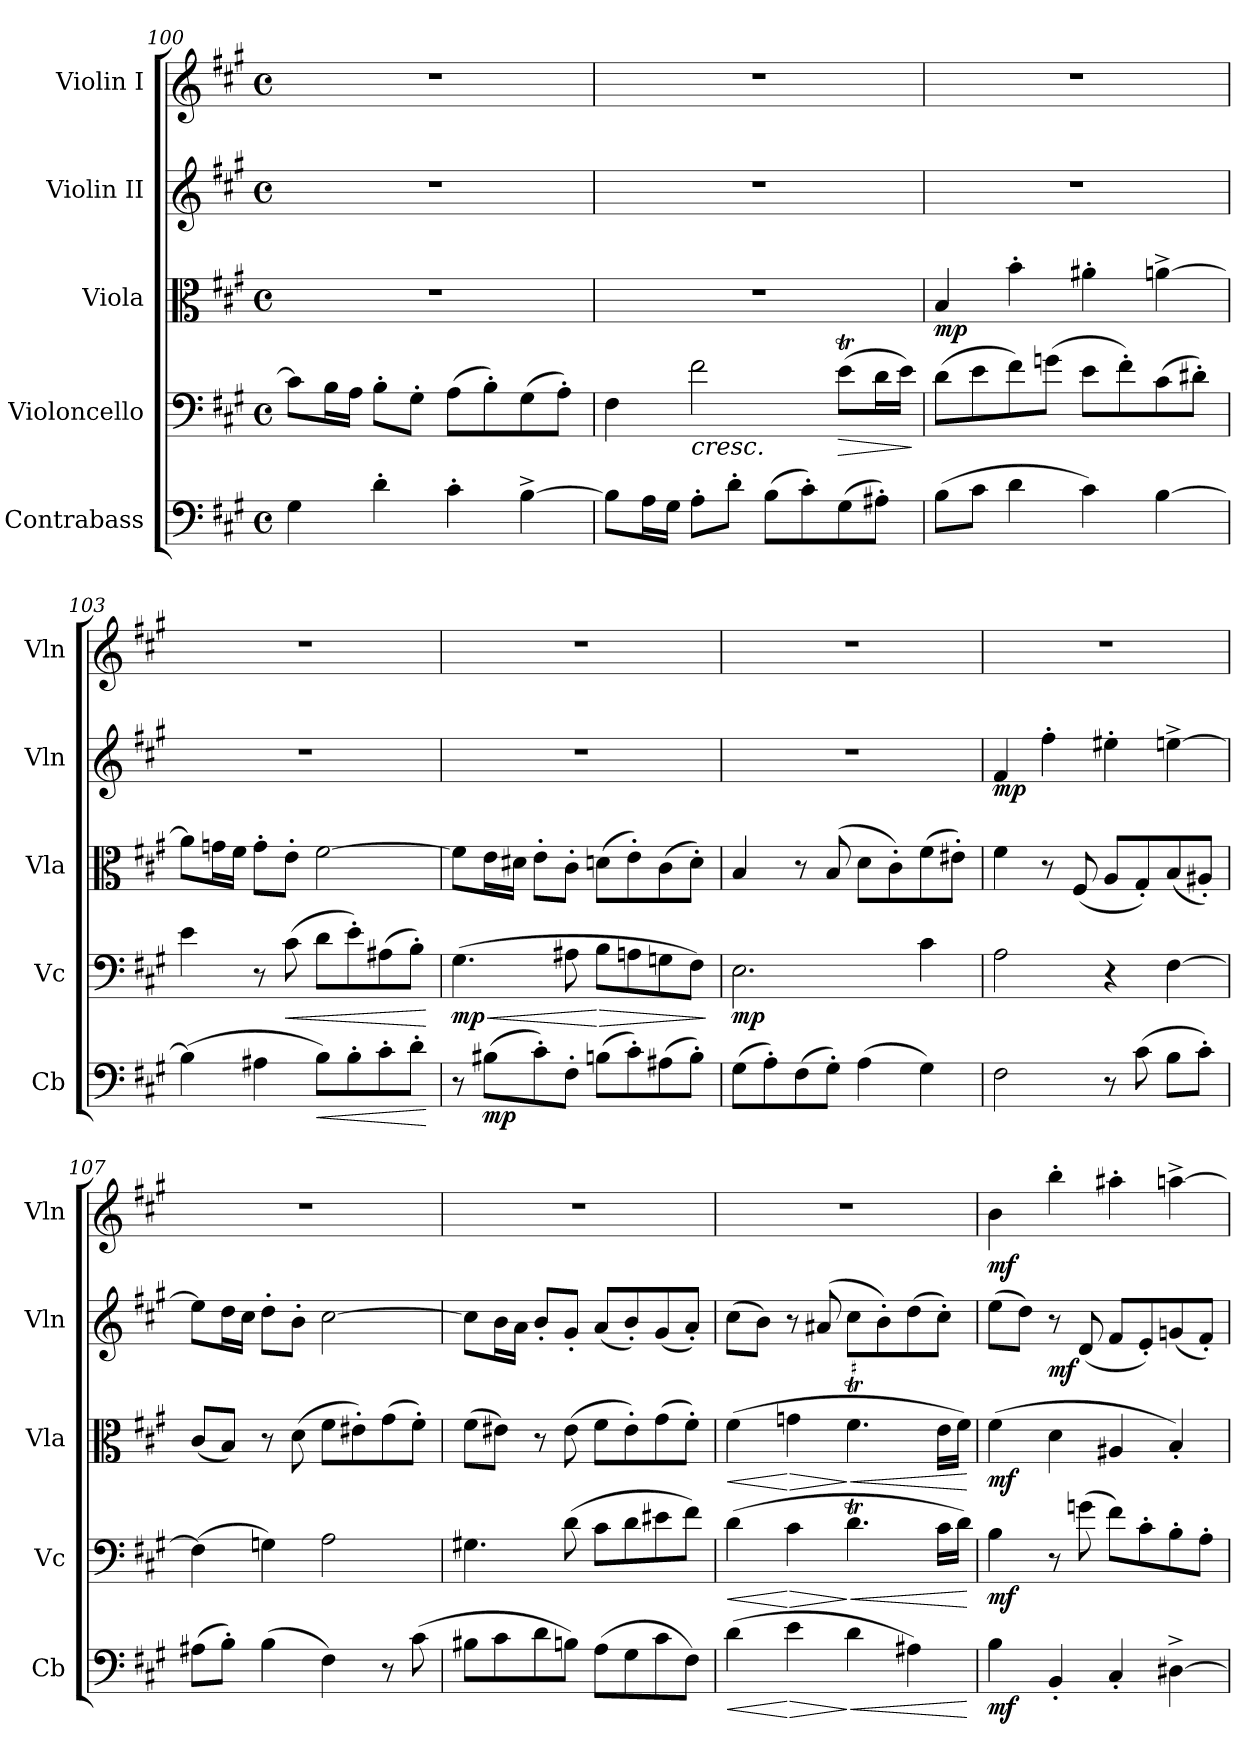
**kern	**dynam	**kern	**dynam	**kern	**dynam	**kern	**dynam	**kern	**dynam
*part5	*part5	*part4	*part4	*part3	*part3	*part2	*part2	*part1	*part1
*staff5	*staff5	*staff4	*staff4	*staff3	*staff3	*staff2	*staff2	*staff1	*staff1
*I"Contrabass	*	*I"Violoncello	*	*I"Viola	*	*I"Violin II	*	*I"Violin I	*
*I'Cb	*	*I'Vc	*	*I'Vla	*	*I'Vln	*	*I'Vln	*
!!LO:PB:g=z
*clefF4	*	*clefF4	*	*clefC3	*	*clefG2	*	*clefG2	*
*ITrd7c12	*	*	*	*	*	*	*	*	*
*k[f#c#g#]	*	*k[f#c#g#]	*	*k[f#c#g#]	*	*k[f#c#g#]	*	*k[f#c#g#]	*
*M4/4	*	*M4/4	*	*M4/4	*	*M4/4	*	*M4/4	*
*met(c)	*	*met(c)	*	*met(c)	*	*met(c)	*	*met(c)	*
=100	=100	=100	=100	=100	=100	=100	=100	=100	=100
4GG#\	.	8c#\L]	.	1r	.	1r	.	1r	.
.	.	16B\L	.	.	.	.	.	.	.
.	.	16A\JJ	.	.	.	.	.	.	.
4D'\	.	8B'\L	.	.	.	.	.	.	.
.	.	8G#'\J	.	.	.	.	.	.	.
4C#'\	.	(8A\L	.	.	.	.	.	.	.
.	.	8B'\)	.	.	.	.	.	.	.
[4BB^\	.	(8G#\	.	.	.	.	.	.	.
.	.	8A'\J)	.	.	.	.	.	.	.
=101	=101	=101	=101	=101	=101	=101	=101	=101	=101
8BB\L]	.	4F#\	.	1r	.	1r	.	1r	.
16AA\L	.	.	.	.	.	.	.	.	.
16GG#\JJ	.	.	.	.	.	.	.	.	.
!	!	!	!LO:HP:b	!	!	!	!	!	!
8AA'\L	.	2f#\	<	.	.	.	.	.	.
8D'\J	.	.	.	.	.	.	.	.	.
(8BB\L	.	.	.	.	.	.	.	.	.
8C#'\)	.	.	.	.	.	.	.	.	.
!	!	!	!LO:HP:b	!	!	!	!	!	!
(8GG#\	.	(8eT\L	>	.	.	.	.	.	.
8AA#X'\J)	.	16d\L	.	.	.	.	.	.	.
.	.	16e\JJ)	[	.	.	.	.	.	.
.	.	.	]	.	.	.	.	.	.
=102	=102	=102	=102	=102	=102	=102	=102	=102	=102
!	!	!	!	!	!LO:DY:b	!	!	!	!
(8BB\L	.	(8d\L	.	4B/	mp	1r	.	1r	.
8C#\J	.	8e\	.	.	.	.	.	.	.
4D\	.	8f#\)	.	4b'\	.	.	.	.	.
.	.	(8gn\J	.	.	.	.	.	.	.
4C#\)	.	8e\L	.	4a#X'\	.	.	.	.	.
.	.	8f#'\)	.	.	.	.	.	.	.
[4BB\	.	(8c#\	.	[4an^\	.	.	.	.	.
.	.	8d#X'\J)	.	.	.	.	.	.	.
=103	=103	=103	=103	=103	=103	=103	=103	=103	=103
(4BB\]	.	4e\	.	8a\L]	.	1r	.	1r	.
.	.	.	.	16gn\L	.	.	.	.	.
.	.	.	.	16f#\JJ	.	.	.	.	.
4AA#X\	.	8r	.	8g'\L	.	.	.	.	.
!	!	!	!LO:HP:b	!	!	!	!	!	!
.	.	(8c#\	<	8e'\J	.	.	.	.	.
!	!LO:HP:b	!	!	!	!	!	!	!	!
8BB\L)	<	8d\L	.	[2f#\	.	.	.	.	.
8BB'\	.	8e'\)	.	.	.	.	.	.	.
8C#'\	.	(8A#X\	.	.	.	.	.	.	.
8D'\J	.	8B'\J)	.	.	.	.	.	.	.
.	[	.	[	.	.	.	.	.	.
=104	=104	=104	=104	=104	=104	=104	=104	=104	=104
!	!	!	!LO:HP:b	!	!	!	!	!	!
!	!	!	!LO:DY:n=1:b	!	!	!	!	!	!
8r	.	(4.G#\	< mp	8f#\L]	.	1r	.	1r	.
!	!LO:DY:b	!	!	!	!	!	!	!	!
(8BB#X\L	mp	.	.	16e\L	.	.	.	.	.
.	.	.	.	16d#X\JJ	.	.	.	.	.
8C#'\)	.	.	.	8e'\L	.	.	.	.	.
8FF#'\J	.	8A#X\	.	8c#'\J	.	.	.	.	.
!	!	!	!LO:HP:n=1:b	!	!	!	!	!	!
(8BBn\L	.	8B\L	[ >	(8dn\L	.	.	.	.	.
8C#'\)	.	8An\	.	8e'\)	.	.	.	.	.
(8AA#X\	.	8Gn\	.	(8c#\	.	.	.	.	.
8BB'\J)	.	8F#\J)	.	8d'\J)	.	.	.	.	.
.	.	.	]	.	.	.	.	.	.
=105	=105	=105	=105	=105	=105	=105	=105	=105	=105
!	!	!	!LO:DY:b	!	!	!	!	!	!
(8GG#\L	.	2.E\	mp	4B/	.	1r	.	1r	.
8AA'\)	.	.	.	.	.	.	.	.	.
(8FF#\	.	.	.	8r	.	.	.	.	.
8GG#'\J)	.	.	.	(8B/	.	.	.	.	.
(4AA\	.	.	.	8d\L	.	.	.	.	.
.	.	.	.	8c#'\)	.	.	.	.	.
4GG#\)	.	4c#\	.	(8f#\	.	.	.	.	.
.	.	.	.	8e#X'\J)	.	.	.	.	.
=106	=106	=106	=106	=106	=106	=106	=106	=106	=106
!	!	!	!	!	!	!	!LO:DY:b	!	!
2FF#\	.	2A\	.	4f#\	.	4f#/	mp	1r	.
.	.	.	.	8r	.	4ff#'\	.	.	.
.	.	.	.	(8F#/	.	.	.	.	.
8r	.	4r	.	8A/L	.	4ee#X'\	.	.	.
(8C#\	.	.	.	8G#'/)	.	.	.	.	.
8BB\L	.	[4F#\	.	(8B/	.	[4een^\	.	.	.
8C#'\J)	.	.	.	8A#X'/J)	.	.	.	.	.
=107	=107	=107	=107	=107	=107	=107	=107	=107	=107
(8AA#X\L	.	(4F#\]	.	(8c#/L	.	8ee\L]	.	1r	.
8BB'\J)	.	.	.	8B/J)	.	16dd\L	.	.	.
.	.	.	.	.	.	16cc#\JJ	.	.	.
(4BB\	.	4Gn\)	.	8r	.	8dd'\L	.	.	.
.	.	.	.	(8d\	.	8b'\J	.	.	.
4FF#\)	.	2A\	.	8f#\L	.	[2cc#\	.	.	.
.	.	.	.	8e#X'\)	.	.	.	.	.
8r	.	.	.	(8g#\	.	.	.	.	.
(8C#\	.	.	.	8f#'\J)	.	.	.	.	.
!!LO:LB:g=z
=108	=108	=108	=108	=108	=108	=108	=108	=108	=108
8BB#X\L	.	4.G#X\	.	(8f#\L	.	8cc#\L]	.	1r	.
8C#\	.	.	.	8e#X\J)	.	16b\L	.	.	.
.	.	.	.	.	.	16a\JJ	.	.	.
8D\	.	.	.	8r	.	8b'/L	.	.	.
8BBn\J)	.	(8d\	.	(8e#\	.	8g#'/J	.	.	.
(8AA\L	.	8c#\L	.	8f#\L	.	(8a/L	.	.	.
8GG#\	.	8d\	.	8e#'\)	.	8b'/)	.	.	.
8C#\	.	8e#X\	.	(8g#\	.	(8g#/	.	.	.
8FF#\J)	.	8f#\J)	.	8f#'\J)	.	8a'/J)	.	.	.
=109	=109	=109	=109	=109	=109	=109	=109	=109	=109
!	!LO:HP:b	!	!LO:HP:b	!	!LO:HP:b	!	!	!	!
(4D\	<	(4d\	<	(4f#\	<	(8cc#\L	.	1r	.
.	.	.	.	.	.	8b\J)	.	.	.
!	!LO:HP:n=1:b	!	!LO:HP:n=1:b	!	!LO:HP:n=1:b	!	!	!	!
4E\	[ >	4c#\	[ >	4gn\	[ >	8r	.	.	.
.	.	.	.	.	.	(8a#X/	.	.	.
!	!LO:HP:n=1:b	!	!LO:HP:n=1:b	!	!LO:HP:n=1:b	!	!	!	!
4D\	] <	4.dT\	] <	4.f#T\	] <	8cc#\L	.	.	.
.	.	.	.	.	.	8b'\)	.	.	.
4AA#X\)	.	.	.	.	.	(8dd\	.	.	.
.	.	16c#\LL	.	16e\LL	.	8cc#'\J)	.	.	.
.	.	16d\JJ)	.	16f#\JJ)	.	.	.	.	.
.	[	.	[	.	[	.	.	.	.
=110	=110	=110	=110	=110	=110	=110	=110	=110	=110
!	!LO:DY:b	!	!LO:DY:b	!	!LO:DY:b	!	!	!	!LO:DY:b
4BB\	mf	4B\	mf	(4f#\	mf	(8ee\L	.	4b\	mf
.	.	.	.	.	.	8dd\J)	.	.	.
!	!	!	!	!	!	!	!LO:DY:b	!	!
4BBB'/	.	8r	.	4d\	.	8r	mf	4bb'\	.
.	.	(8gn\	.	.	.	(8d/	.	.	.
4CC#'/	.	8f#\L)	.	4A#X/	.	8f#/L	.	4aa#X'\	.
.	.	8c#'\	.	.	.	8e'/)	.	.	.
[4DD#X^\	.	8B'\	.	4B'/)	.	(8gn/	.	[4aan^\	.
.	.	8A'\J	.	.	.	8f#'/J)	.	.	.
=	=	=	=	=	=	=	=	=	=
*-	*-	*-	*-	*-	*-	*-	*-	*-	*-
